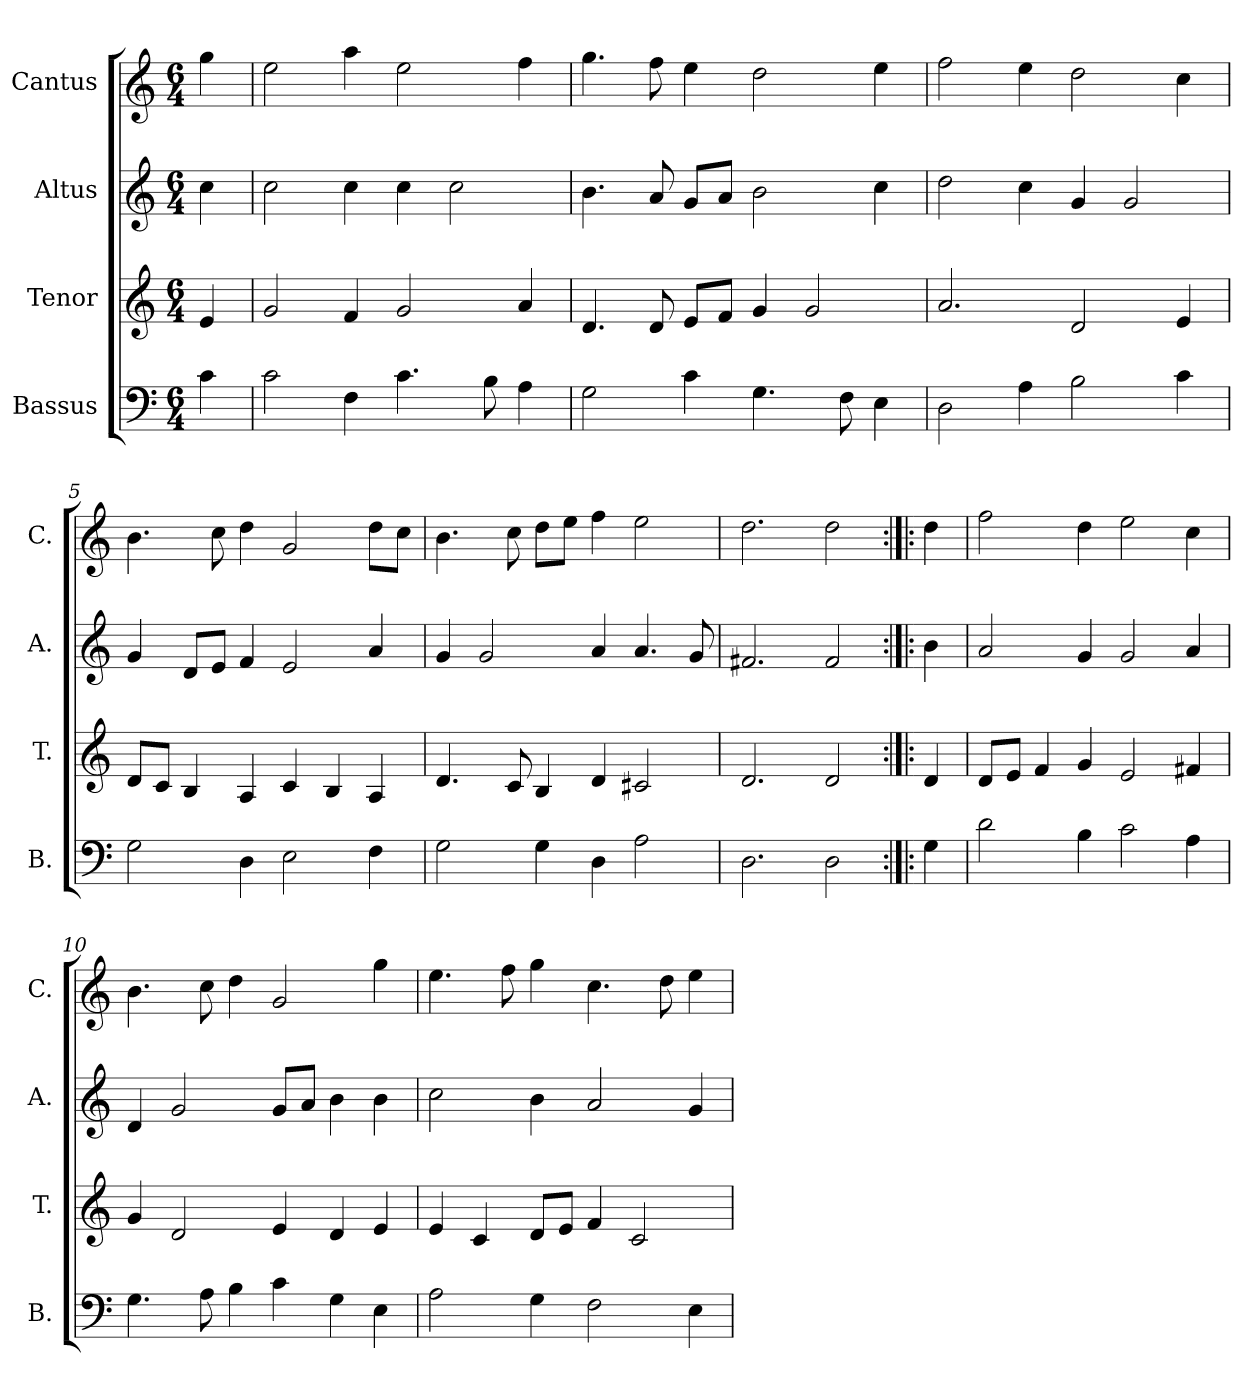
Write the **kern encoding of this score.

**kern	**kern	**kern	**kern
*part4	*part3	*part2	*part1
*staff4	*staff3	*staff2	*staff1
*I"Bassus	*I"Tenor	*I"Altus	*I"Cantus
*I'B.	*I'T.	*I'A.	*I'C.
*clefF4	*clefG2	*clefG2	*clefG2
*k[]	*k[]	*k[]	*k[]
*M6/4	*M6/4	*M6/4	*M6/4
=1	=1	=1	=1
4c\	4e/	4cc\	4gg\
=2	=2	=2	=2
2c\	2g/	2cc\	2ee\
4F\	4f/	4cc\	4aa\
4.c\	2g/	4cc\	2ee\
.	.	2cc\	.
8B\	.	.	.
4A\	4a/	.	4ff\
=3	=3	=3	=3
2G\	4.d/	4.b\	4.gg\
.	8d/	8a/	8ff\
4c\	8e/L	8g/L	4ee\
.	8f/J	8a/J	.
4.G\	4g/	2b\	2dd\
.	2g/	.	.
8F\	.	.	.
4E\	.	4cc\	4ee\
=4	=4	=4	=4
2D\	2.a/	2dd\	2ff\
4A\	.	4cc\	4ee\
2B\	2d/	4g/	2dd\
.	.	2g/	.
4c\	4e/	.	4cc\
=5	=5	=5	=5
2G\	8d/L	4g/	4.b\
.	8c/J	.	.
.	4B/	8d/L	.
.	.	8e/J	8cc\
4D\	4A/	4f/	4dd\
2E\	4c/	2e/	2g/
.	4B/	.	.
4F\	4A/	4a/	8dd\L
.	.	.	8cc\J
=6	=6	=6	=6
2G\	4.d/	4g/	4.b\
.	.	2g/	.
.	8c/	.	8cc\
4G\	4B/	.	8dd\L
.	.	.	8ee\J
4D\	4d/	4a/	4ff\
2A\	2c#X/	4.a/	2ee\
.	.	8g/	.
=7	=7	=7	=7
2.D\	2.d/	2.f#X/	2.dd\
2D\	2d/	2f#/	2dd\
=8:|!|:	=8:|!|:	=8:|!|:	=8:|!|:
4G\	4d/	4b\	4dd\
=9	=9	=9	=9
2d\	8d/L	2a/	2ff\
.	8e/J	.	.
.	4f/	.	.
4B\	4g/	4g/	4dd\
2c\	2e/	2g/	2ee\
4A\	4f#X/	4a/	4cc\
=10	=10	=10	=10
4.G\	4g/	4d/	4.b\
.	2d/	2g/	.
8A\	.	.	8cc\
4B\	.	.	4dd\
4c\	4e/	8g/L	2g/
.	.	8a/J	.
4G\	4d/	4b\	.
4E\	4e/	4b\	4gg\
=11	=11	=11	=11
2A\	4e/	2cc\	4.ee\
.	4c/	.	.
.	.	.	8ff\
4G\	8d/L	4b\	4gg\
.	8e/J	.	.
2F\	4f/	2a/	4.cc\
.	2c/	.	.
.	.	.	8dd\
4E\	.	4g/	4ee\
=	=	=	=
*-	*-	*-	*-
